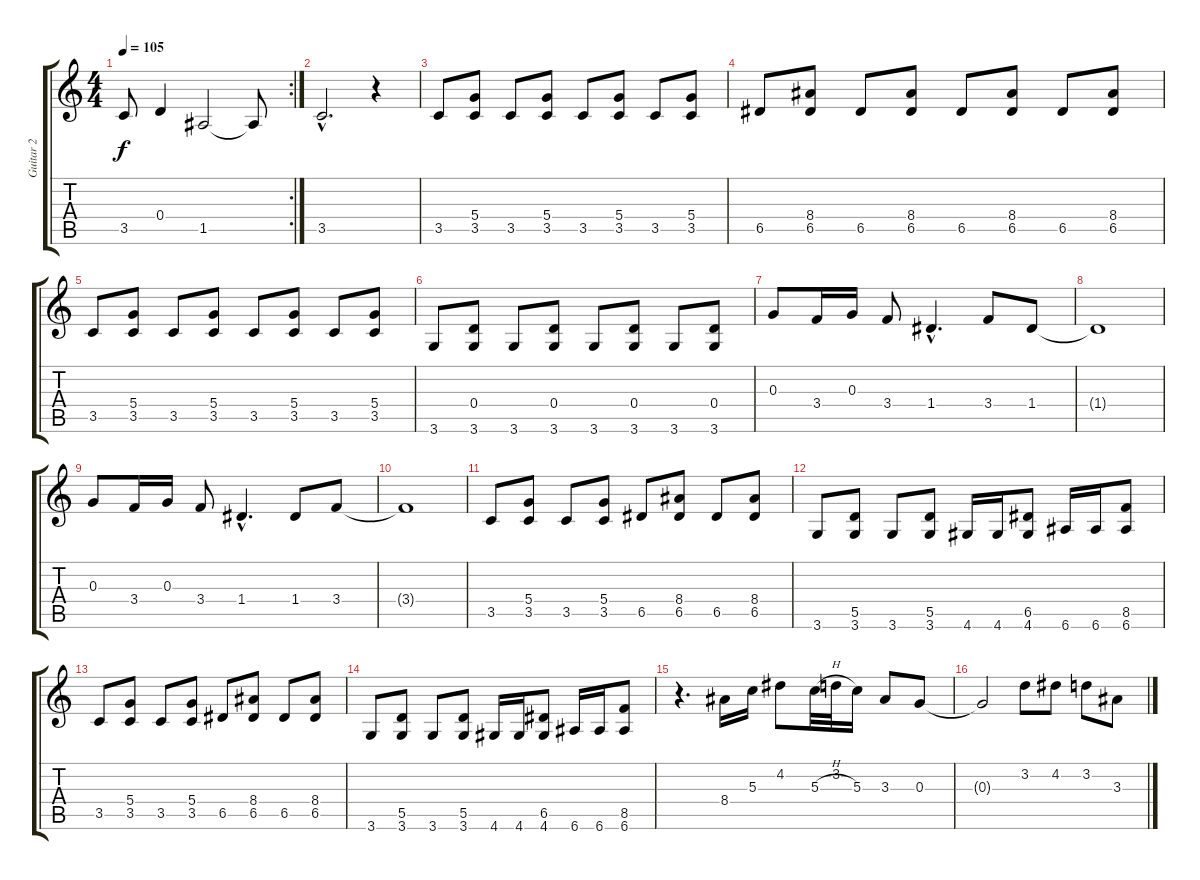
\track ("Guitar 2" "Guitar 2") {instrument distortionguitar}
\staff {score tabs}
\tuning (E4 B3 G3 D3 A2 E2) {hide}
\rc 2
\ts (4 4)
\tempo 105
\clef g2
\ks c
3.5{t}.8{dy f} 0.4.4 1.5.2 1.5{t}.8 |
3.5{hac}.2{d} r.4 |
3.5.8 (5.4 3.5).8 3.5.8 (5.4 3.5).8 3.5.8 (5.4 3.5).8 3.5.8 (5.4 3.5).8 |
6.5.8 (8.4 6.5).8 6.5.8 (8.4 6.5).8 6.5.8 (8.4 6.5).8 6.5.8 (8.4 6.5).8 |
3.5.8 (5.4 3.5).8 3.5.8 (5.4 3.5).8 3.5.8 (5.4 3.5).8 3.5.8 (5.4 3.5).8 |
3.6.8 (0.4 3.6).8 3.6.8 (0.4 3.6).8 3.6.8 (0.4 3.6).8 3.6.8 (0.4 3.6).8 |
0.3.8 3.4.16 0.3.16 3.4.8 1.4{hac}.4{d} 3.4.8 1.4.8 |
1.4{t}.1 |
0.3.8 3.4.16 0.3.16 3.4.8 1.4{hac}.4{d} 1.4.8 3.4.8 |
3.4{t}.1 |
3.5.8 (5.4 3.5).8 3.5.8 (5.4 3.5).8 6.5.8 (8.4 6.5).8 6.5.8 (8.4 6.5).8 |
3.6.8 (5.5 3.6).8 3.6.8 (5.5 3.6).8 4.6.16 4.6.16 (6.5 4.6).8 6.6.16 6.6.16 (8.5 6.6).8 |
3.5.8 (5.4 3.5).8 3.5.8 (5.4 3.5).8 6.5.8 (8.4 6.5).8 6.5.8 (8.4 6.5).8 |
3.6.8 (5.5 3.6).8 3.6.8 (5.5 3.6).8 4.6.16 4.6.16 (6.5 4.6).8 6.6.16 6.6.16 (8.5 6.6).8 |
r.4{d} 8.4.16 5.3.16 4.2.8 5.3{h}.32 3.2.32 5.3.16 3.3.8 0.3.8 |
0.3{t}.2 3.2.8 4.2.8 3.2.8 3.3.8
